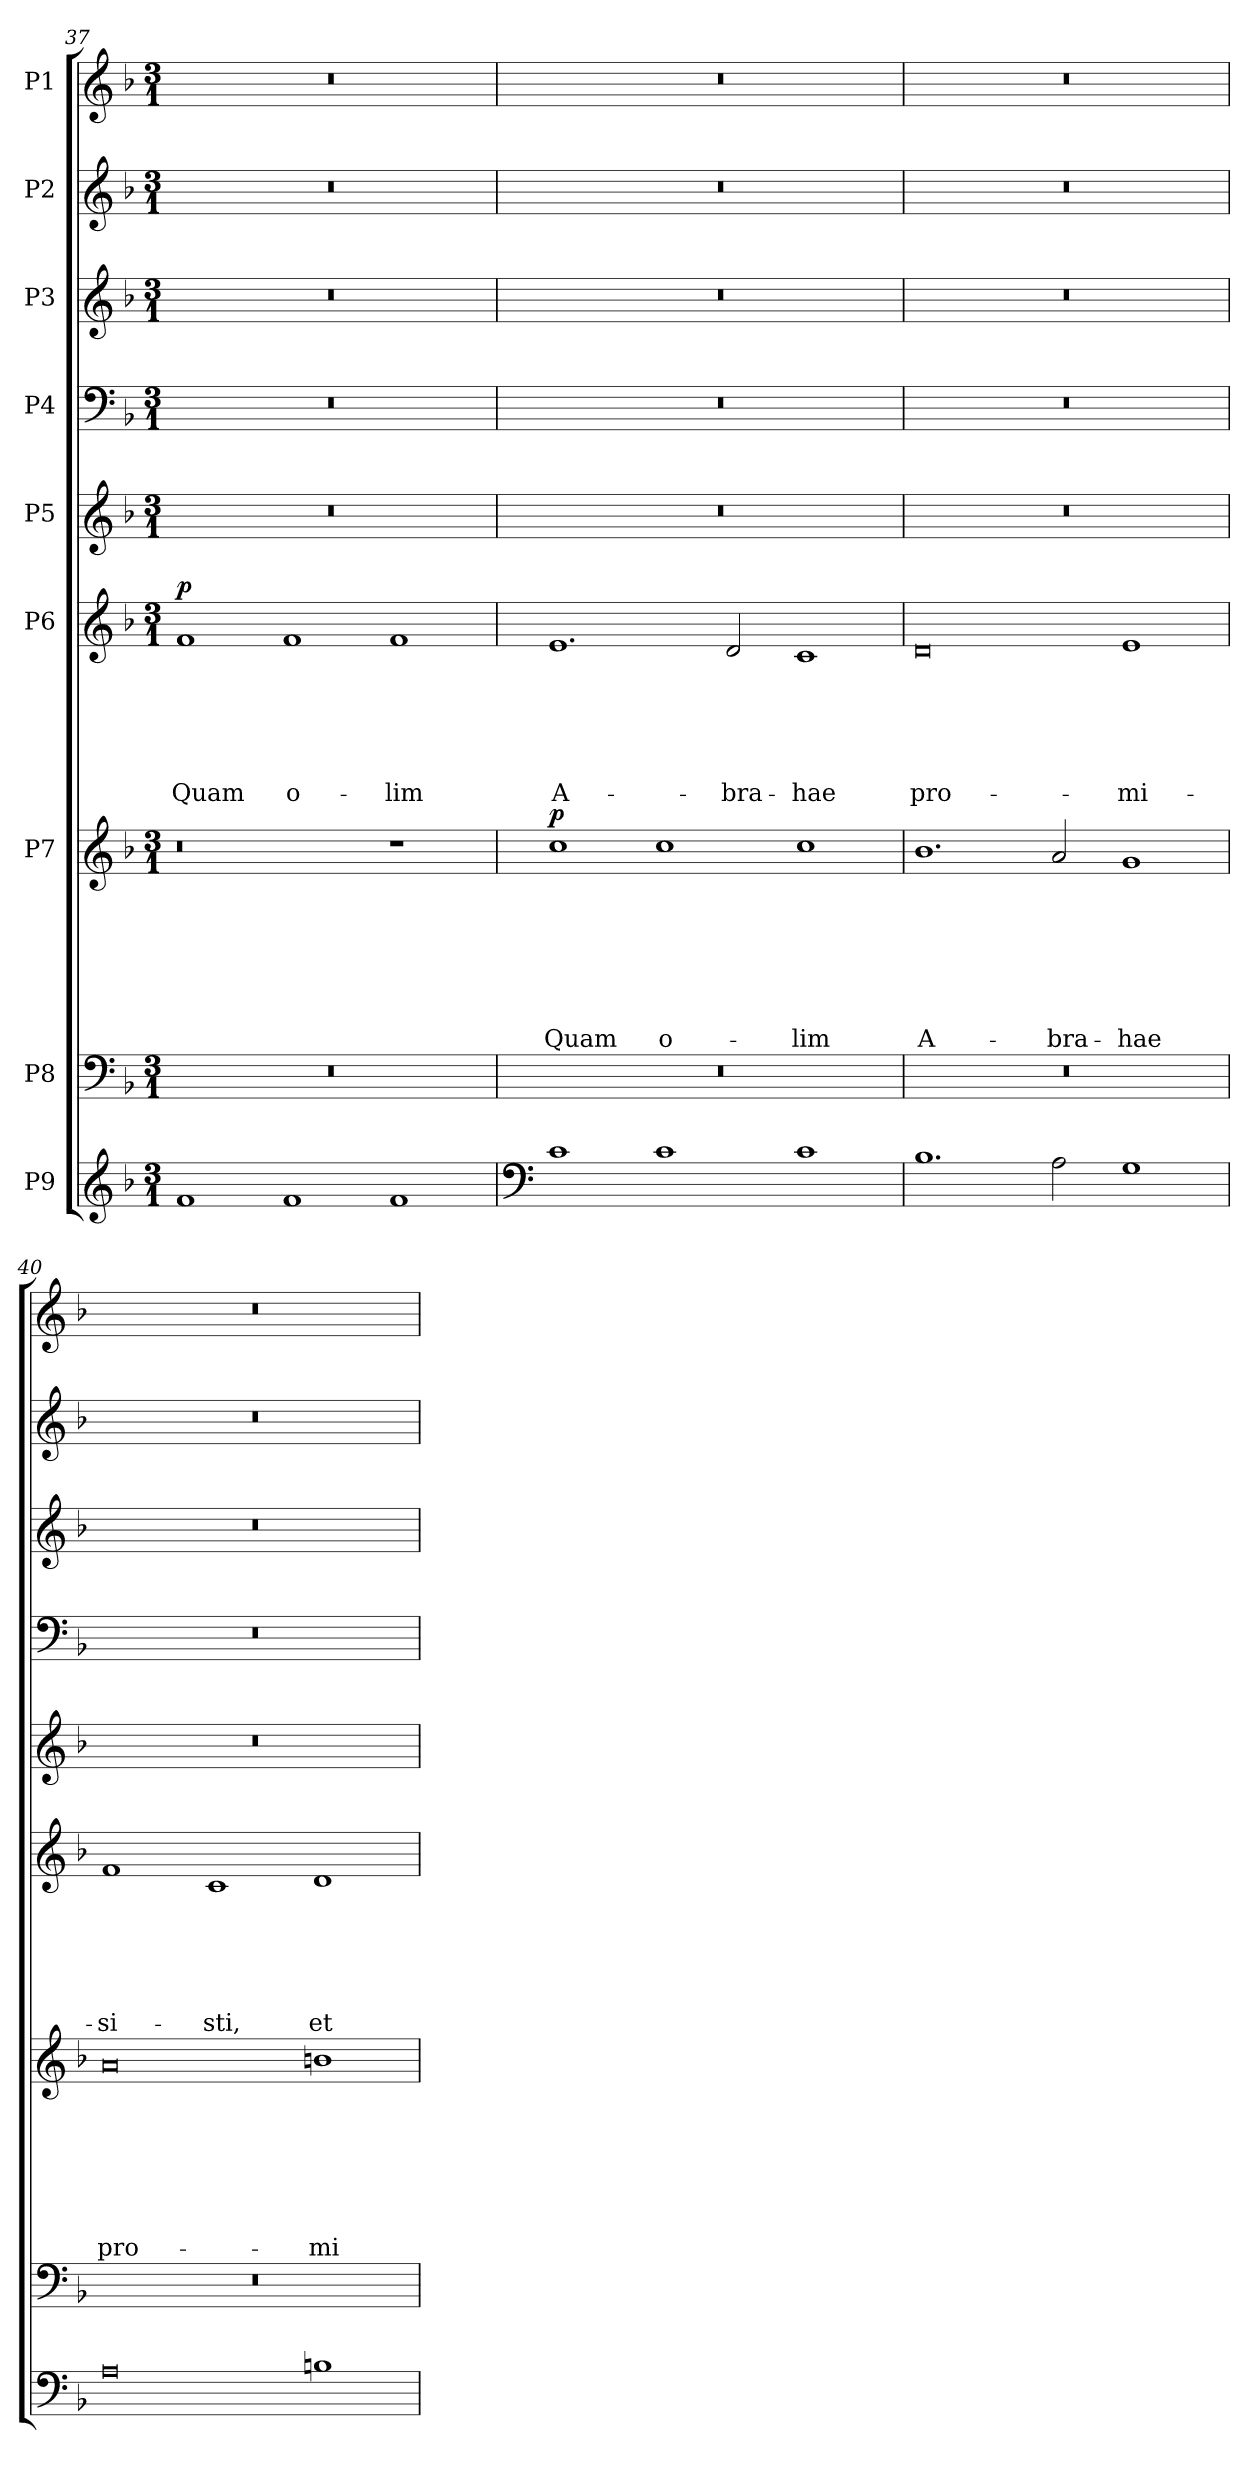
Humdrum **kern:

**kern	**kern	**kern	**text	**text	**text	**text	**text	**text	**text	**dynam	**kern	**text	**text	**text	**text	**text	**text	**dynam	**kern	**kern	**kern	**kern	**kern
*part9	*part8	*part7	*part7	*part7	*part7	*part7	*part7	*part7	*part7	*part7	*part6	*part6	*part6	*part6	*part6	*part6	*part6	*part6	*part5	*part4	*part3	*part2	*part1
*staff9	*staff8	*staff7	*staff7	*staff7	*staff7	*staff7	*staff7	*staff7	*staff7	*staff7	*staff6	*staff6	*staff6	*staff6	*staff6	*staff6	*staff6	*staff6	*staff5	*staff4	*staff3	*staff2	*staff1
*I"P9	*I"P8	*I"P7	*	*	*	*	*	*	*	*	*I"P6	*	*	*	*	*	*	*	*I"P5	*I"P4	*I"P3	*I"P2	*I"P1
*clefG2	*clefF4	*clefG2	*	*	*	*	*	*	*	*	*clefG2	*	*	*	*	*	*	*	*clefG2	*clefF4	*clefG2	*clefG2	*clefG2
*	*	*ITrd7c12	*	*	*	*	*	*	*	*	*	*	*	*	*	*	*	*	*	*	*ITrd7c12	*	*
*k[b-]	*k[b-]	*k[b-]	*	*	*	*	*	*	*	*	*k[b-]	*	*	*	*	*	*	*	*k[b-]	*k[b-]	*k[b-]	*k[b-]	*k[b-]
*F:	*F:	*F:	*	*	*	*	*	*	*	*	*F:	*	*	*	*	*	*	*	*F:	*F:	*F:	*F:	*F:
*M3/1	*M3/1	*M3/1	*	*	*	*	*	*	*	*	*M3/1	*	*	*	*	*	*	*	*M3/1	*M3/1	*M3/1	*M3/1	*M3/1
=37	=37	=37	=37	=37	=37	=37	=37	=37	=37	=37	=37	=37	=37	=37	=37	=37	=37	=37	=37	=37	=37	=37	=37
!	!	!	!	!	!	!	!	!	!	!	!	!	!	!	!	!	!LO:LY:b	!LO:DY:a	!	!	!	!	!
1f	0.r	0r	.	.	.	.	.	.	.	.	1f	.	.	.	.	.	Quam	p	0.r	0.r	0.r	0.r	0.r
!	!	!	!	!	!	!	!	!	!	!	!	!	!	!	!	!	!LO:LY:b	!	!	!	!	!	!
1f	.	.	.	.	.	.	.	.	.	.	1f	.	.	.	.	.	o-	.	.	.	.	.	.
!	!	!	!	!	!	!	!	!	!	!	!	!	!	!	!	!	!LO:LY:b	!	!	!	!	!	!
1f	.	1r	.	.	.	.	.	.	.	.	1f	.	.	.	.	.	-lim	.	.	.	.	.	.
=38	=38	=38	=38	=38	=38	=38	=38	=38	=38	=38	=38	=38	=38	=38	=38	=38	=38	=38	=38	=38	=38	=38	=38
*clefF4	*	*	*	*	*	*	*	*	*	*	*	*	*	*	*	*	*	*	*	*	*	*	*
!	!	!	!	!	!	!	!	!	!LO:LY:b	!LO:DY:a	!	!	!	!	!	!	!LO:LY:b	!	!	!	!	!	!
1c	0.r	1c	.	.	.	.	.	.	Quam	p	1.e	.	.	.	.	.	A-	.	0.r	0.r	0.r	0.r	0.r
!	!	!	!	!	!	!	!	!	!LO:LY:b	!	!	!	!	!	!	!	!	!	!	!	!	!	!
1c	.	1c	.	.	.	.	.	.	o-	.	.	.	.	.	.	.	.	.	.	.	.	.	.
!	!	!	!	!	!	!	!	!	!	!	!	!	!	!	!	!	!LO:LY:b	!	!	!	!	!	!
.	.	.	.	.	.	.	.	.	.	.	2d/	.	.	.	.	.	-bra-	.	.	.	.	.	.
!	!	!	!	!	!	!	!	!	!LO:LY:b	!	!	!	!	!	!	!	!LO:LY:b	!	!	!	!	!	!
1c	.	1c	.	.	.	.	.	.	-lim	.	1c	.	.	.	.	.	-hae	.	.	.	.	.	.
=39	=39	=39	=39	=39	=39	=39	=39	=39	=39	=39	=39	=39	=39	=39	=39	=39	=39	=39	=39	=39	=39	=39	=39
!	!	!	!	!	!	!	!	!	!LO:LY:b	!	!	!	!	!	!	!	!LO:LY:b	!	!	!	!	!	!
1.B-	0.r	1.B-	.	.	.	.	.	.	A-	.	0d	.	.	.	.	.	pro-	.	0.r	0.r	0.r	0.r	0.r
!	!	!	!	!	!	!	!	!	!LO:LY:b	!	!	!	!	!	!	!	!	!	!	!	!	!	!
2A\	.	2A/	.	.	.	.	.	.	-bra-	.	.	.	.	.	.	.	.	.	.	.	.	.	.
!	!	!	!	!	!	!	!	!	!LO:LY:b	!	!	!	!	!	!	!	!LO:LY:b	!	!	!	!	!	!
1G	.	1G	.	.	.	.	.	.	-hae	.	1e	.	.	.	.	.	-mi-	.	.	.	.	.	.
=40	=40	=40	=40	=40	=40	=40	=40	=40	=40	=40	=40	=40	=40	=40	=40	=40	=40	=40	=40	=40	=40	=40	=40
!	!	!	!	!	!	!	!	!	!LO:LY:b	!	!	!	!	!	!	!	!LO:LY:b	!	!	!	!	!	!
0A	0.r	0A	.	.	.	.	.	.	pro-	.	1f	.	.	.	.	.	-si-	.	0.r	0.r	0.r	0.r	0.r
!	!	!	!	!	!	!	!	!	!	!	!	!	!	!	!	!	!LO:LY:b	!	!	!	!	!	!
.	.	.	.	.	.	.	.	.	.	.	1c	.	.	.	.	.	-sti,	.	.	.	.	.	.
!	!	!	!	!	!	!	!	!	!LO:LY:b	!	!	!	!	!	!	!	!LO:LY:b	!	!	!	!	!	!
1Bn	.	1Bn	.	.	.	.	.	.	-mi-	.	1d	.	.	.	.	.	et	.	.	.	.	.	.
=	=	=	=	=	=	=	=	=	=	=	=	=	=	=	=	=	=	=	=	=	=	=	=
*-	*-	*-	*-	*-	*-	*-	*-	*-	*-	*-	*-	*-	*-	*-	*-	*-	*-	*-	*-	*-	*-	*-	*-
